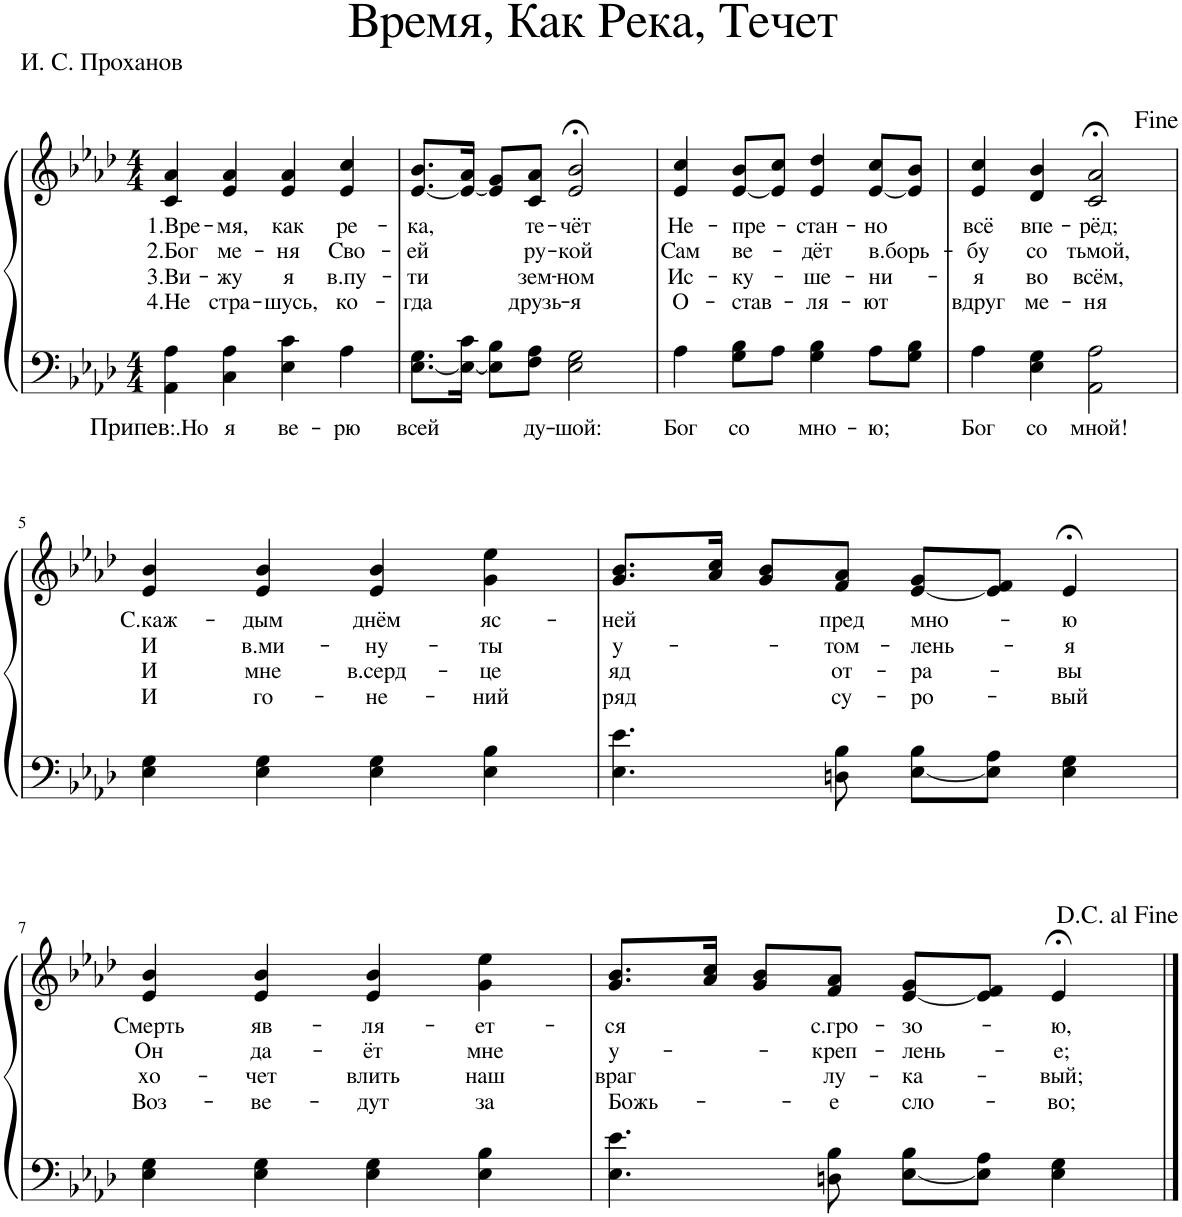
**kern	**text	**kern	**text	**text	**text	**text
*part1	*part1	*part1	*part1	*part1	*part1	*part1
*staff2	*staff2	*staff1	*staff1	*staff1	*staff1	*staff1
*I"Piano	*	*	*	*	*	*
*I'Pno.	*	*	*	*	*	*
*clefF4	*	*clefG2	*	*	*	*
*k[b-e-a-d-]	*	*k[b-e-a-d-]	*	*	*	*
*M4/4	*	*M4/4	*	*	*	*
=1	=1	=1	=1	=1	=1	=1
!	!LO:LY:b	!	!LO:LY:b	!LO:LY:b	!LO:LY:b	!LO:LY:b
4AA-\ 4A-\	Припев :.Но	4c/ 4a-/	1.Вре-	2.Бог	3.Ви-	4.Не
!	!LO:LY:b	!	!LO:LY:b	!LO:LY:b	!LO:LY:b	!LO:LY:b
4C\ 4A-\	я	4e-/ 4a-/	-мя,	ме-	-жу	стра-
!	!LO:LY:b	!	!LO:LY:b	!LO:LY:b	!LO:LY:b	!LO:LY:b
4E-\ 4c\	ве-	4e-/ 4a-/	как	-ня	я	-шусь,
!	!LO:LY:b	!	!LO:LY:b	!LO:LY:b	!LO:LY:b	!LO:LY:b
4A-\	-рю	4e-/ 4cc/	ре-	Сво-	в.пу-	ко-
=2	=2	=2	=2	=2	=2	=2
!	!LO:LY:b	!	!LO:LY:b	!LO:LY:b	!LO:LY:b	!LO:LY:b
[8.E-\ 8.G\L	всей	[8.e-/ 8.b-/L	-ка,	-ей	-ти	-гда
16E-\_ 16c\Jk	.	16e-/_ 16a-/Jk	.	.	.	.
8E-\] 8B-\L	.	8e-/] 8g/L	.	.	.	.
!	!LO:LY:b	!	!LO:LY:b	!LO:LY:b	!LO:LY:b	!LO:LY:b
8F\ 8A-\J	ду-	8c/ 8a-/J	те-	ру-	зем-	друзь-
!	!LO:LY:b	!	!LO:LY:b	!LO:LY:b	!LO:LY:b	!LO:LY:b
2E-\ 2G\	-шой:	2e-/;< 2b-/;<	-чёт	-кой	-ном	-я
=3	=3	=3	=3	=3	=3	=3
!	!LO:LY:b	!	!LO:LY:b	!LO:LY:b	!LO:LY:b	!LO:LY:b
4A-\	Бог	4e-/ 4cc/	Не-	Сам	Ис-	О-
!	!LO:LY:b	!	!LO:LY:b	!LO:LY:b	!LO:LY:b	!LO:LY:b
8G\ 8B-\L	со	[8e-/ 8b-/L	-пре-	ве-	-ку-	-став-
8A-\J	.	8e-/] 8cc/J	.	.	.	.
!	!LO:LY:b	!	!LO:LY:b	!LO:LY:b	!LO:LY:b	!LO:LY:b
4G\ 4B-\	мно-	4e-/ 4dd-/	-стан-	-дёт	-ше-	-ля-
!	!LO:LY:b	!	!LO:LY:b	!LO:LY:b	!LO:LY:b	!LO:LY:b
8A-\L	-ю;	[8e-/ 8cc/L	-но	в.борь-	-ни-	-ют
8G\ 8B-\J	.	8e-/] 8b-/J	.	.	.	.
=4	=4	=4	=4	=4	=4	=4
!	!LO:LY:b	!	!LO:LY:b	!LO:LY:b	!LO:LY:b	!LO:LY:b
4A-\	Бог	4e-/ 4cc/	всё	-бу	-я	вдруг
!	!LO:LY:b	!	!LO:LY:b	!LO:LY:b	!LO:LY:b	!LO:LY:b
4E-\ 4G\	со	4d-/ 4b-/	впе-	со	во	ме-
!	!LO:LY:b	!	!LO:LY:b	!LO:LY:b	!LO:LY:b	!LO:LY:b
2AA-\ 2A-\	мной!	2c/;< 2a-/;<	-рёд;	тьмой,	всём,	-ня
!!LO:LB:g=z
=5	=5	=5	=5	=5	=5	=5
!	!	!	!LO:LY:b	!LO:LY:b	!LO:LY:b	!LO:LY:b
4E-\ 4G\	.	4e-/ 4b-/	С.каж-	И	И	И
!	!	!	!LO:LY:b	!LO:LY:b	!LO:LY:b	!LO:LY:b
4E-\ 4G\	.	4e-/ 4b-/	-дым	в.ми-	мне	го-
!	!	!	!LO:LY:b	!LO:LY:b	!LO:LY:b	!LO:LY:b
4E-\ 4G\	.	4e-/ 4b-/	днём	-ну-	в.серд-	-не-
!	!	!	!LO:LY:b	!LO:LY:b	!LO:LY:b	!LO:LY:b
4E-\ 4B-\	.	4g\ 4ee-\	яс-	-ты	-це	-ний
=6	=6	=6	=6	=6	=6	=6
!	!	!	!LO:LY:b	!LO:LY:b	!LO:LY:b	!LO:LY:b
4.E-\ 4.e-\	.	8.g/ 8.b-/L	-ней	у-	яд	ряд
.	.	16a-/ 16cc/Jk	.	.	.	.
.	.	8g/ 8b-/L	.	.	.	.
!	!	!	!LO:LY:b	!LO:LY:b	!LO:LY:b	!LO:LY:b
8Dn\ 8B-\	.	8f/ 8a-/J	пред	-том-	от-	су-
!	!	!	!LO:LY:b	!LO:LY:b	!LO:LY:b	!LO:LY:b
[8E-\ 8B-\L	.	[8e-/ 8g/L	мно-	-лень-	-ра-	-ро-
8E-\] 8A-\J	.	8e-/] 8f/J	.	.	.	.
!	!	!	!LO:LY:b	!LO:LY:b	!LO:LY:b	!LO:LY:b
4E-\ 4G\	.	4e-;</	-ю	-я	-вы	-вый
!!LO:LB:g=z
=7	=7	=7	=7	=7	=7	=7
!	!	!	!LO:LY:b	!LO:LY:b	!LO:LY:b	!LO:LY:b
4E-\ 4G\	.	4e-/ 4b-/	Смерть	Он	хо-	Воз-
!	!	!	!LO:LY:b	!LO:LY:b	!LO:LY:b	!LO:LY:b
4E-\ 4G\	.	4e-/ 4b-/	яв-	да-	-чет	-ве-
!	!	!	!LO:LY:b	!LO:LY:b	!LO:LY:b	!LO:LY:b
4E-\ 4G\	.	4e-/ 4b-/	-ля-	-ёт	влить	-дут
!	!	!	!LO:LY:b	!LO:LY:b	!LO:LY:b	!LO:LY:b
4E-\ 4B-\	.	4g\ 4ee-\	-ет-	мне	наш	за
=8	=8	=8	=8	=8	=8	=8
!	!	!	!LO:LY:b	!LO:LY:b	!LO:LY:b	!LO:LY:b
4.E-\ 4.e-\	.	8.g/ 8.b-/L	-ся	у-	враг	Божь-
.	.	16a-/ 16cc/Jk	.	.	.	.
.	.	8g/ 8b-/L	.	.	.	.
!	!	!	!LO:LY:b	!LO:LY:b	!LO:LY:b	!LO:LY:b
8Dn\ 8B-\	.	8f/ 8a-/J	с.гро-	-креп-	лу-	-е
!	!	!	!LO:LY:b	!LO:LY:b	!LO:LY:b	!LO:LY:b
[8E-\ 8B-\L	.	[8e-/ 8g/L	-зо-	-лень-	-ка-	сло-
8E-\] 8A-\J	.	8e-/] 8f/J	.	.	.	.
!	!	!	!LO:LY:b	!LO:LY:b	!LO:LY:b	!LO:LY:b
4E-\ 4G\	.	4e-;</	-ю,	-е;	-вый;	-во;
==	==	==	==	==	==	==
*-	*-	*-	*-	*-	*-	*-
